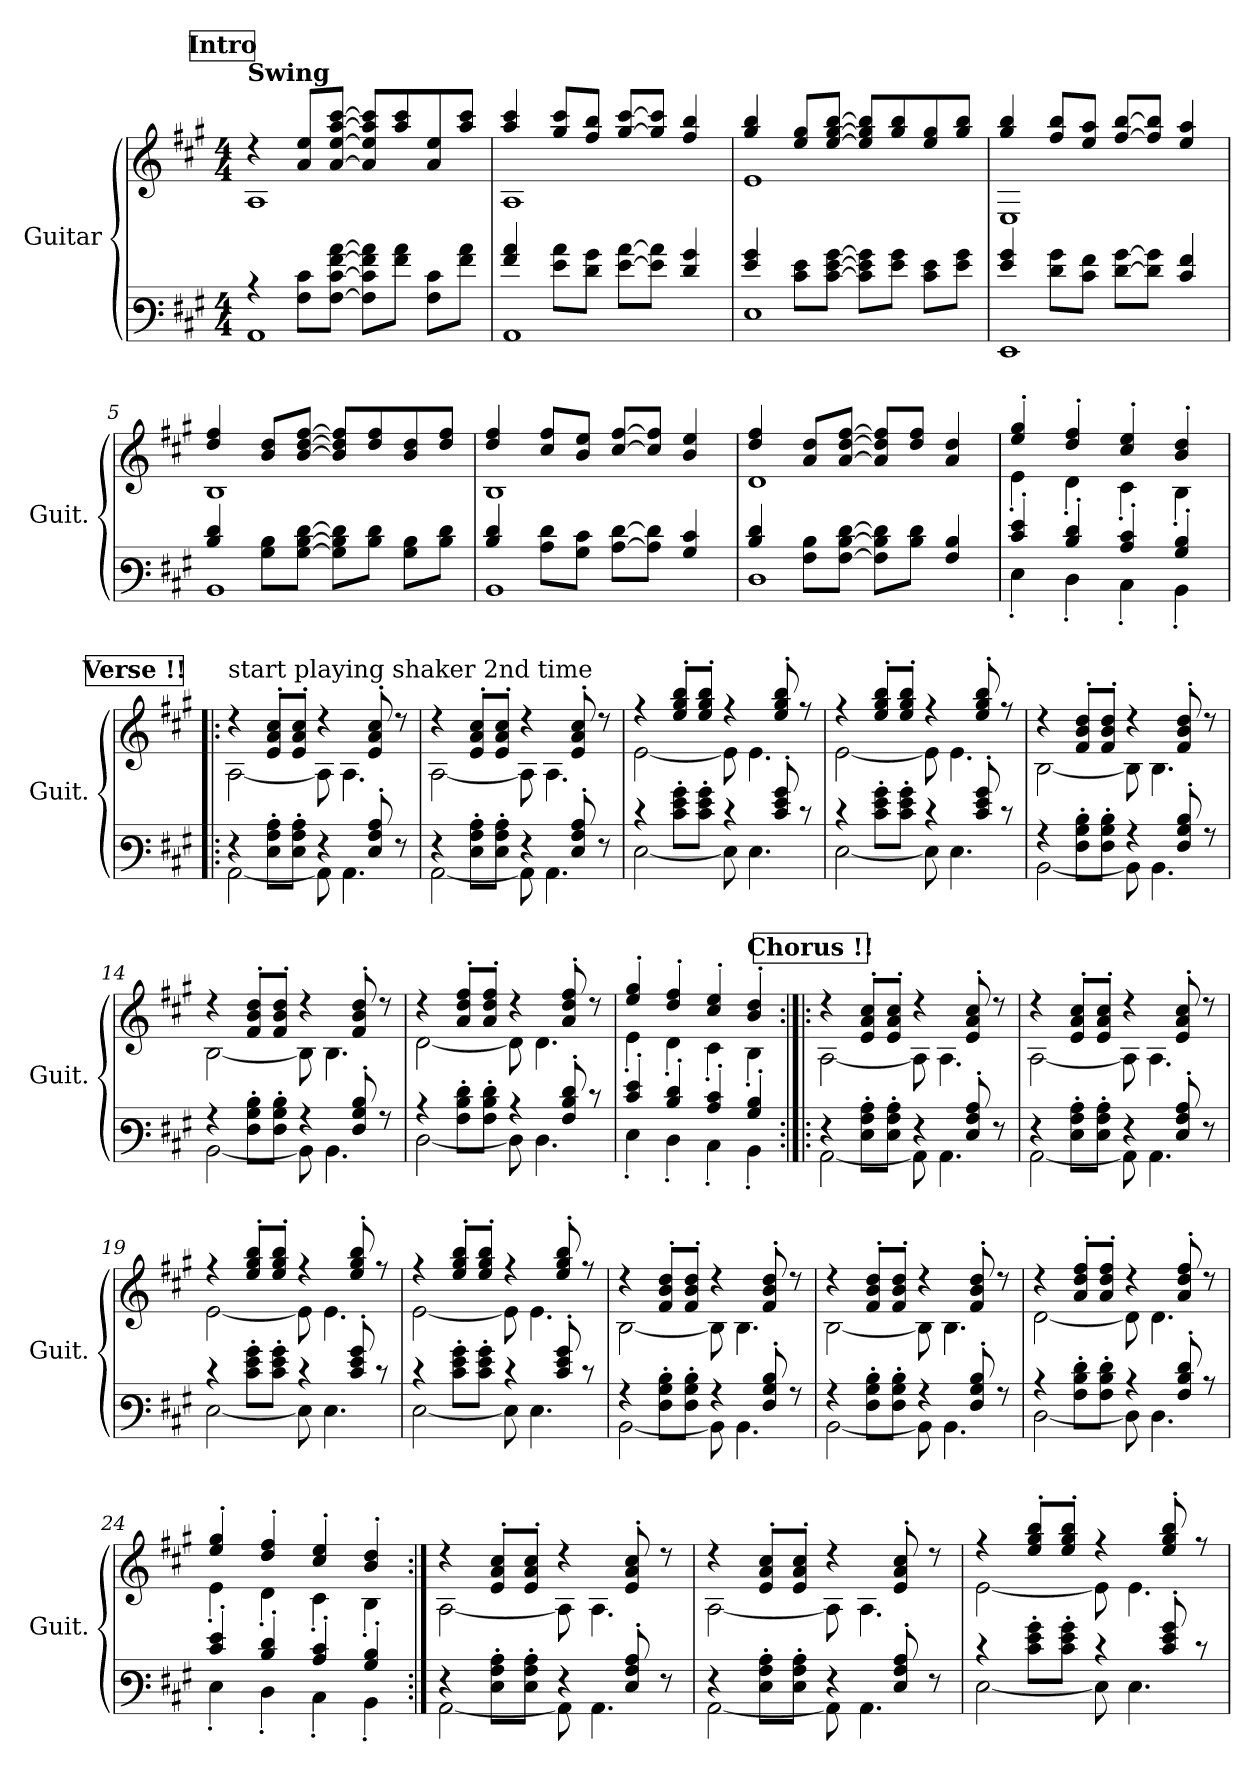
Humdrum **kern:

**kern	**kern
*part1	*part1
*staff2	*staff1
*I"Guitar	*
*I'Guit.	*
*stria6	*
*	*clefG2
*ITrd7c12	*ITrd7c12
*k[f#c#g#]	*k[f#c#g#]
*M4/4	*M4/4
*MM136	*MM136
!!LO:REH:place=s1:a:B:fs=14:t=Intro
=1	=1
*^	*^
!	!	!LO:TX:a:B:t=Swing	!
4r	1AAA	4r	1AA
8AA\ 8E\L	.	8A/ 8e/L	.
[8AA\ [8E\ [8A\ [8c#\J	.	[8A/ [8e/ [8a/ [8cc#/J	.
8AA]\ 8E]\ 8A]\ 8c#]\L	.	8A/] 8e/] 8a/] 8cc#/]L	.
8A\ 8c#\J	.	8a/ 8cc#/	.
8AA\ 8E\L	.	8A/ 8e/	.
8A\ 8c#\J	.	8a/ 8cc#/J	.
=2	=2	=2	=2
4A 4c#	1AAA	4a/ 4cc#/	1AA
8G#\ 8c#\L	.	8g#/ 8cc#/L	.
8F#\ 8B\J	.	8f#/ 8b/J	.
[8G#\ [8c#\L	.	[8g#/ [8cc#/L	.
8G#]\ 8c#]\J	.	8g#/] 8cc#/]J	.
4F# 4B	.	4f#/ 4b/	.
=3	=3	=3	=3
4G# 4B	1EE	4g#/ 4b/	1E
8E\ 8G#\L	.	8e/ 8g#/L	.
[8E\ [8G#\ [8B\J	.	[8e/ [8g#/ [8b/J	.
8E]\ 8G#]\ 8B]\L	.	8e/] 8g#/] 8b/]L	.
8G#\ 8B\J	.	8g#/ 8b/	.
8E\ 8G#\L	.	8e/ 8g#/	.
8G#\ 8B\J	.	8g#/ 8b/J	.
=4	=4	=4	=4
4G# 4B	1EEE	4g#/ 4b/	1EE
8F#\ 8B\L	.	8f#/ 8b/L	.
8E\ 8A\J	.	8e/ 8a/J	.
[8F#\ [8B\L	.	[8f#/ [8b/L	.
8F#]\ 8B]\J	.	8f#/] 8b/]J	.
4E 4A	.	4e/ 4a/	.
!!LO:LB:g=z	!!
=5	=5	=5	=5
4D 4F#	1BBB	4d/ 4f#/	1BB
8BB\ 8D\L	.	8B/ 8d/L	.
[8BB\ [8D\ [8F#\J	.	[8B/ [8d/ [8f#/J	.
8BB]\ 8D]\ 8F#]\L	.	8B/] 8d/] 8f#/]L	.
8D\ 8F#\J	.	8d/ 8f#/	.
8BB\ 8D\L	.	8B/ 8d/	.
8D\ 8F#\J	.	8d/ 8f#/J	.
=6	=6	=6	=6
4D 4F#	1BBB	4d/ 4f#/	1BB
8C#\ 8F#\L	.	8c#/ 8f#/L	.
8BB\ 8E\J	.	8B/ 8e/J	.
[8C#\ [8F#\L	.	[8c#/ [8f#/L	.
8C#]\ 8F#]\J	.	8c#/] 8f#/]J	.
4BB 4E	.	4B/ 4e/	.
=7	=7	=7	=7
4D 4F#	1DD	4d/ 4f#/	1D
8AA\ 8D\L	.	8A/ 8d/L	.
[8AA\ [8D\ [8F#\J	.	[8A/ [8d/ [8f#/J	.
8AA]\ 8D]\ 8F#]\L	.	8A/] 8d/] 8f#/]L	.
8D\ 8F#\J	.	8d/ 8f#/J	.
4AA 4D	.	4A/ 4d/	.
=8	=8	=8	=8
4E' 4G#'	4EE'	4e/' 4g#/'	4E'\
4D' 4F#'	4DD'	4d/' 4f#/'	4D'\
4C#' 4E'	4CC#'	4c#/' 4e/'	4C#'\
4BB' 4D'	4BBB'	4B/' 4d/'	4BB'\
!!LO:LB:g=z	!!
!!LO:REH:place=s1:a:B:fs=14:t=Verse	!!
=9!|:	=9!|:	=9!|:	=9!|:
!	!	!LO:TX:a:t=start playing shaker 2nd time	!
4r	[2AAA	4r	[2AA\
8EE'\ 8AA'\ 8C#'\L	.	8E/' 8A/' 8c#/'L	.
8EE'\ 8AA'\ 8C#'\J	.	8E/' 8A/' 8c#/'J	.
4r	8AAA]	4r	8AA\]
.	4.AAA	.	4.AA\
8EE' 8AA' 8C#'	.	8E/' 8A/' 8c#/'	.
8r	.	8r	.
=10	=10	=10	=10
4r	[2AAA	4r	[2AA\
8EE'\ 8AA'\ 8C#'\L	.	8E/' 8A/' 8c#/'L	.
8EE'\ 8AA'\ 8C#'\J	.	8E/' 8A/' 8c#/'J	.
4r	8AAA]	4r	8AA\]
.	4.AAA	.	4.AA\
8EE' 8AA' 8C#'	.	8E/' 8A/' 8c#/'	.
8r	.	8r	.
=11	=11	=11	=11
4r	[2EE	4r	[2E\
8E'\ 8G#'\ 8B'\L	.	8e/' 8g#/' 8b/'L	.
8E'\ 8G#'\ 8B'\J	.	8e/' 8g#/' 8b/'J	.
4r	8EE]	4r	8E\]
.	4.EE	.	4.E\
8E' 8G#' 8B'	.	8e/' 8g#/' 8b/'	.
8r	.	8r	.
=12	=12	=12	=12
4r	[2EE	4r	[2E\
8E'\ 8G#'\ 8B'\L	.	8e/' 8g#/' 8b/'L	.
8E'\ 8G#'\ 8B'\J	.	8e/' 8g#/' 8b/'J	.
4r	8EE]	4r	8E\]
.	4.EE	.	4.E\
8E' 8G#' 8B'	.	8e/' 8g#/' 8b/'	.
8r	.	8r	.
!!LO:PB:g=z	!!
=13	=13	=13	=13
4r	[2BBB	4r	[2BB\
8FF#'\ 8BB'\ 8D'\L	.	8F#/' 8B/' 8d/'L	.
8FF#'\ 8BB'\ 8D'\J	.	8F#/' 8B/' 8d/'J	.
4r	8BBB]	4r	8BB\]
.	4.BBB	.	4.BB\
8FF#' 8BB' 8D'	.	8F#/' 8B/' 8d/'	.
8r	.	8r	.
=14	=14	=14	=14
4r	[2BBB	4r	[2BB\
8FF#'\ 8BB'\ 8D'\L	.	8F#/' 8B/' 8d/'L	.
8FF#'\ 8BB'\ 8D'\J	.	8F#/' 8B/' 8d/'J	.
4r	8BBB]	4r	8BB\]
.	4.BBB	.	4.BB\
8FF#' 8BB' 8D'	.	8F#/' 8B/' 8d/'	.
8r	.	8r	.
=15	=15	=15	=15
4r	[2DD	4r	[2D\
8AA'\ 8D'\ 8F#'\L	.	8A/' 8d/' 8f#/'L	.
8AA'\ 8D'\ 8F#'\J	.	8A/' 8d/' 8f#/'J	.
4r	8DD]	4r	8D\]
.	4.DD	.	4.D\
8AA' 8D' 8F#'	.	8A/' 8d/' 8f#/'	.
8r	.	8r	.
=16	=16	=16	=16
4E' 4G#'	4EE'	4e/' 4g#/'	4E'\
4D' 4F#'	4DD'	4d/' 4f#/'	4D'\
4C#' 4E'	4CC#'	4c#/' 4e/'	4C#'\
4BB' 4D'	4BBB'	4B/' 4d/'	4BB'\
!!LO:LB:g=z	!!
!!LO:REH:place=s1:a:B:fs=14:t=Chorus	!!
=17:|!|:	=17:|!|:	=17:|!|:	=17:|!|:
4r	[2AAA	4r	[2AA\
8EE'\ 8AA'\ 8C#'\L	.	8E/' 8A/' 8c#/'L	.
8EE'\ 8AA'\ 8C#'\J	.	8E/' 8A/' 8c#/'J	.
4r	8AAA]	4r	8AA\]
.	4.AAA	.	4.AA\
8EE' 8AA' 8C#'	.	8E/' 8A/' 8c#/'	.
8r	.	8r	.
=18	=18	=18	=18
4r	[2AAA	4r	[2AA\
8EE'\ 8AA'\ 8C#'\L	.	8E/' 8A/' 8c#/'L	.
8EE'\ 8AA'\ 8C#'\J	.	8E/' 8A/' 8c#/'J	.
4r	8AAA]	4r	8AA\]
.	4.AAA	.	4.AA\
8EE' 8AA' 8C#'	.	8E/' 8A/' 8c#/'	.
8r	.	8r	.
=19	=19	=19	=19
4r	[2EE	4r	[2E\
8E'\ 8G#'\ 8B'\L	.	8e/' 8g#/' 8b/'L	.
8E'\ 8G#'\ 8B'\J	.	8e/' 8g#/' 8b/'J	.
4r	8EE]	4r	8E\]
.	4.EE	.	4.E\
8E' 8G#' 8B'	.	8e/' 8g#/' 8b/'	.
8r	.	8r	.
=20	=20	=20	=20
4r	[2EE	4r	[2E\
8E'\ 8G#'\ 8B'\L	.	8e/' 8g#/' 8b/'L	.
8E'\ 8G#'\ 8B'\J	.	8e/' 8g#/' 8b/'J	.
4r	8EE]	4r	8E\]
.	4.EE	.	4.E\
8E' 8G#' 8B'	.	8e/' 8g#/' 8b/'	.
8r	.	8r	.
!!LO:LB:g=z	!!
=21	=21	=21	=21
4r	[2BBB	4r	[2BB\
8FF#'\ 8BB'\ 8D'\L	.	8F#/' 8B/' 8d/'L	.
8FF#'\ 8BB'\ 8D'\J	.	8F#/' 8B/' 8d/'J	.
4r	8BBB]	4r	8BB\]
.	4.BBB	.	4.BB\
8FF#' 8BB' 8D'	.	8F#/' 8B/' 8d/'	.
8r	.	8r	.
=22	=22	=22	=22
4r	[2BBB	4r	[2BB\
8FF#'\ 8BB'\ 8D'\L	.	8F#/' 8B/' 8d/'L	.
8FF#'\ 8BB'\ 8D'\J	.	8F#/' 8B/' 8d/'J	.
4r	8BBB]	4r	8BB\]
.	4.BBB	.	4.BB\
8FF#' 8BB' 8D'	.	8F#/' 8B/' 8d/'	.
8r	.	8r	.
=23	=23	=23	=23
4r	[2DD	4r	[2D\
8AA'\ 8D'\ 8F#'\L	.	8A/' 8d/' 8f#/'L	.
8AA'\ 8D'\ 8F#'\J	.	8A/' 8d/' 8f#/'J	.
4r	8DD]	4r	8D\]
.	4.DD	.	4.D\
8AA' 8D' 8F#'	.	8A/' 8d/' 8f#/'	.
8r	.	8r	.
=24	=24	=24	=24
4E' 4G#'	4EE'	4e/' 4g#/'	4E'\
4D' 4F#'	4DD'	4d/' 4f#/'	4D'\
4C#' 4E'	4CC#'	4c#/' 4e/'	4C#'\
4BB' 4D'	4BBB'	4B/' 4d/'	4BB'\
!!LO:LB:g=z	!!
=25:|!	=25:|!	=25:|!	=25:|!
4r	[2AAA	4r	[2AA\
8EE'\ 8AA'\ 8C#'\L	.	8E/' 8A/' 8c#/'L	.
8EE'\ 8AA'\ 8C#'\J	.	8E/' 8A/' 8c#/'J	.
4r	8AAA]	4r	8AA\]
.	4.AAA	.	4.AA\
8EE' 8AA' 8C#'	.	8E/' 8A/' 8c#/'	.
8r	.	8r	.
=26	=26	=26	=26
4r	[2AAA	4r	[2AA\
8EE'\ 8AA'\ 8C#'\L	.	8E/' 8A/' 8c#/'L	.
8EE'\ 8AA'\ 8C#'\J	.	8E/' 8A/' 8c#/'J	.
4r	8AAA]	4r	8AA\]
.	4.AAA	.	4.AA\
8EE' 8AA' 8C#'	.	8E/' 8A/' 8c#/'	.
8r	.	8r	.
=27	=27	=27	=27
4r	[2EE	4r	[2E\
8E'\ 8G#'\ 8B'\L	.	8e/' 8g#/' 8b/'L	.
8E'\ 8G#'\ 8B'\J	.	8e/' 8g#/' 8b/'J	.
4r	8EE]	4r	8E\]
.	4.EE	.	4.E\
8E' 8G#' 8B'	.	8e/' 8g#/' 8b/'	.
8r	.	8r	.
*v	*v	*	*
*	*v	*v
=	=
*-	*-
